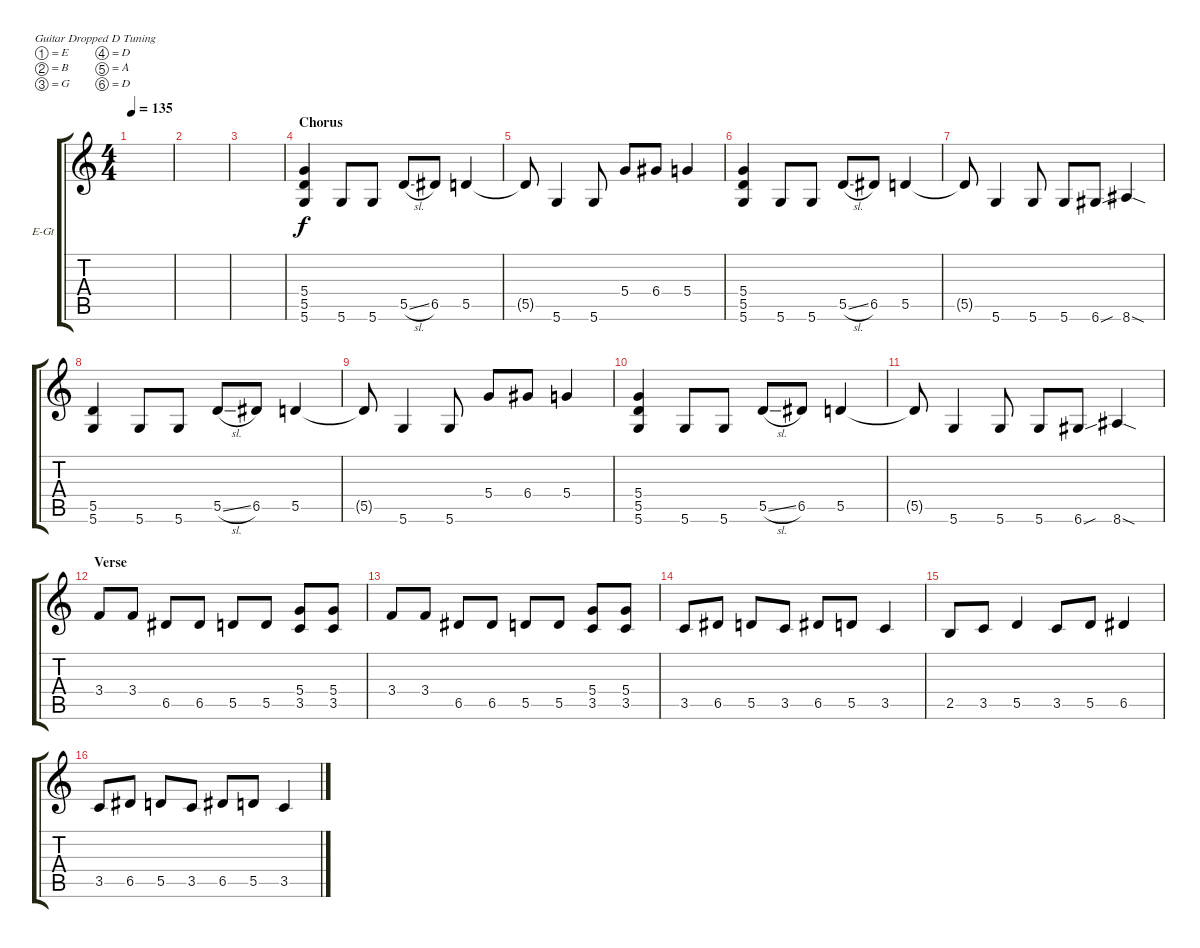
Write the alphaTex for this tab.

\defaultSystemsLayout 4
\bracketExtendMode groupsimilarinstruments
\firstSystemTrackNameOrientation horizontal
\otherSystemsTrackNameOrientation horizontal
\track ("Rythm Guitar" "E-Gt") {instrument distortionguitar}
\staff {score tabs}
\tuning (E4 B3 G3 D3 A2 D2)
\ts (4 4)
\tempo 135
\clef g2
\ks c
|
|
|
\section ("" "Chorus")
\scale
0.366156 (5.6 5.5 5.4).4 5.6.8 5.6.8 5.5{sl}.8 6.5.8 5.5.4 |
\scale
0.324396 5.5{t}.8 5.6.4 5.6.8 5.4.8 6.4.8 5.4.4 |
\scale
0.309508 (5.6 5.5 5.4).4 5.6.8 5.6.8 5.5{sl}.8 6.5.8 5.5.4 |
\scale
0.369017 5.5{t}.8 5.6.4 5.6.8 5.6.8 6.6{sou}.8 8.6{sod}.4 |
\scale
0.325163 (5.6 5.5).4 5.6.8 5.6.8 5.5{sl}.8 6.5.8 5.5.4 |
\scale
0.305737 5.5{t}.8 5.6.4 5.6.8 5.4.8 6.4.8 5.4.4 |
\scale
0.364662 (5.6 5.5 5.4).4 5.6.8 5.6.8 5.5{sl}.8 6.5.8 5.5.4 |
\scale
0.335026 5.5{t}.8 5.6.4 5.6.8 5.6.8 6.6{sou}.8 8.6{sod}.4 |
\section ("" "Verse")
\scale
0.30059 3.4.8 3.4.8 6.5.8 6.5.8 5.5.8 5.5.8 (3.5 5.4).8 (3.5 5.4).8 |
\scale
0.36326 3.4.8 3.4.8 6.5.8 6.5.8 5.5.8 5.5.8 (3.5 5.4).8 (3.5 5.4).8 |
\scale
0.336363 3.5.8 6.5.8 5.5.8 3.5.8 6.5.8 5.5.8 3.5.4 |
\scale
0.3003 2.5.8 3.5.8 5.5.4 3.5.8 5.5.8 6.5.4 |
3.5.8 6.5.8 5.5.8 3.5.8 6.5.8 5.5.8 3.5.4
